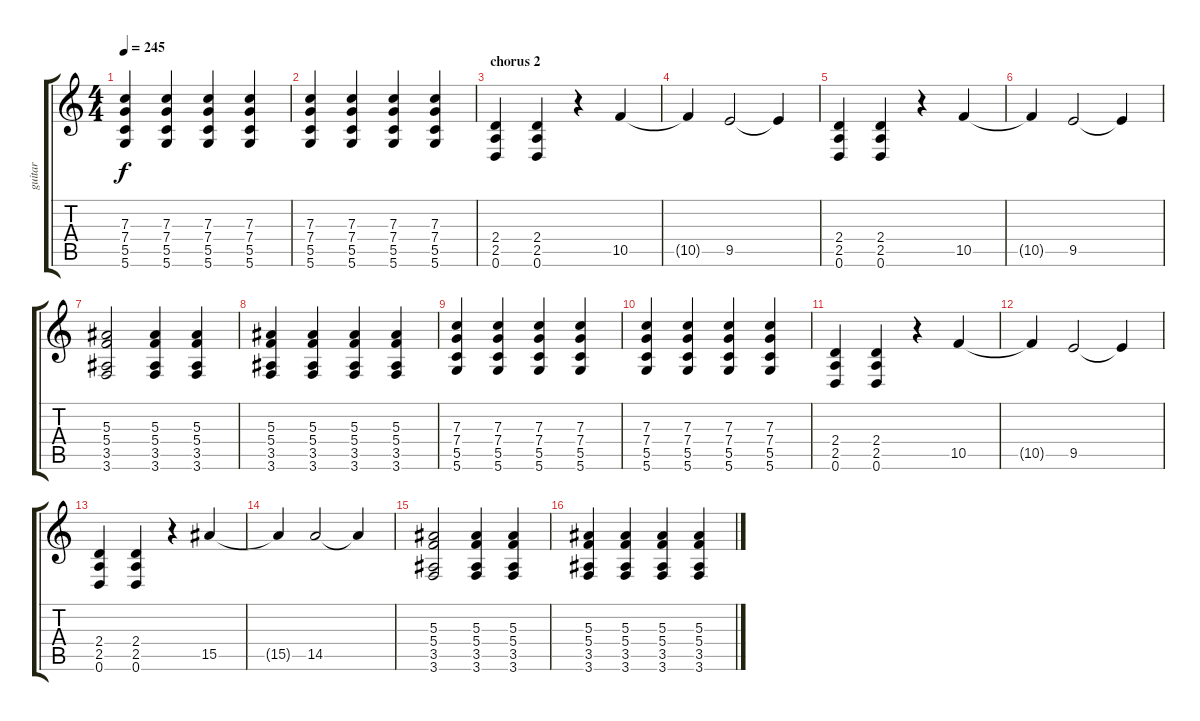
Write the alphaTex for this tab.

\track ("guitar" "guitar") {instrument distortionguitar}
\staff {score tabs}
\tuning (D4 A3 F3 C3 G2 D2) {hide}
\ts (4 4)
\tempo 245
\clef g2
\ks c
(7.3 7.4 5.5 5.6).4{dy f} (7.3 7.4 5.5 5.6).4 (7.3 7.4 5.5 5.6).4 (7.3 7.4 5.5 5.6).4 |
(7.3 7.4 5.5 5.6).4 (7.3 7.4 5.5 5.6).4 (7.3 7.4 5.5 5.6).4 (7.3 7.4 5.5 5.6).4 |
\section ("" "chorus 2")
(2.4 2.5 0.6).4 (2.4 2.5 0.6).4 r.4 10.5.4 |
10.5{t}.4 9.5.2 9.5{t}.4 |
(2.4 2.5 0.6).4 (2.4 2.5 0.6).4 r.4 10.5.4 |
10.5{t}.4 9.5.2 9.5{t}.4 |
(5.3 5.4 3.5 3.6).2 (5.3 5.4 3.5 3.6).4 (5.3 5.4 3.5 3.6).4 |
(5.3 5.4 3.5 3.6).4 (5.3 5.4 3.5 3.6).4 (5.3 5.4 3.5 3.6).4 (5.3 5.4 3.5 3.6).4 |
(7.3 7.4 5.5 5.6).4 (7.3 7.4 5.5 5.6).4 (7.3 7.4 5.5 5.6).4 (7.3 7.4 5.5 5.6).4 |
(7.3 7.4 5.5 5.6).4 (7.3 7.4 5.5 5.6).4 (7.3 7.4 5.5 5.6).4 (7.3 7.4 5.5 5.6).4 |
(2.4 2.5 0.6).4 (2.4 2.5 0.6).4 r.4 10.5.4 |
10.5{t}.4 9.5.2 9.5{t}.4 |
(2.4 2.5 0.6).4 (2.4 2.5 0.6).4 r.4 15.5.4 |
15.5{t}.4 14.5.2 14.5{t}.4 |
(5.3 5.4 3.5 3.6).2 (5.3 5.4 3.5 3.6).4 (5.3 5.4 3.5 3.6).4 |
(5.3 5.4 3.5 3.6).4 (5.3 5.4 3.5 3.6).4 (5.3 5.4 3.5 3.6).4 (5.3 5.4 3.5 3.6).4
